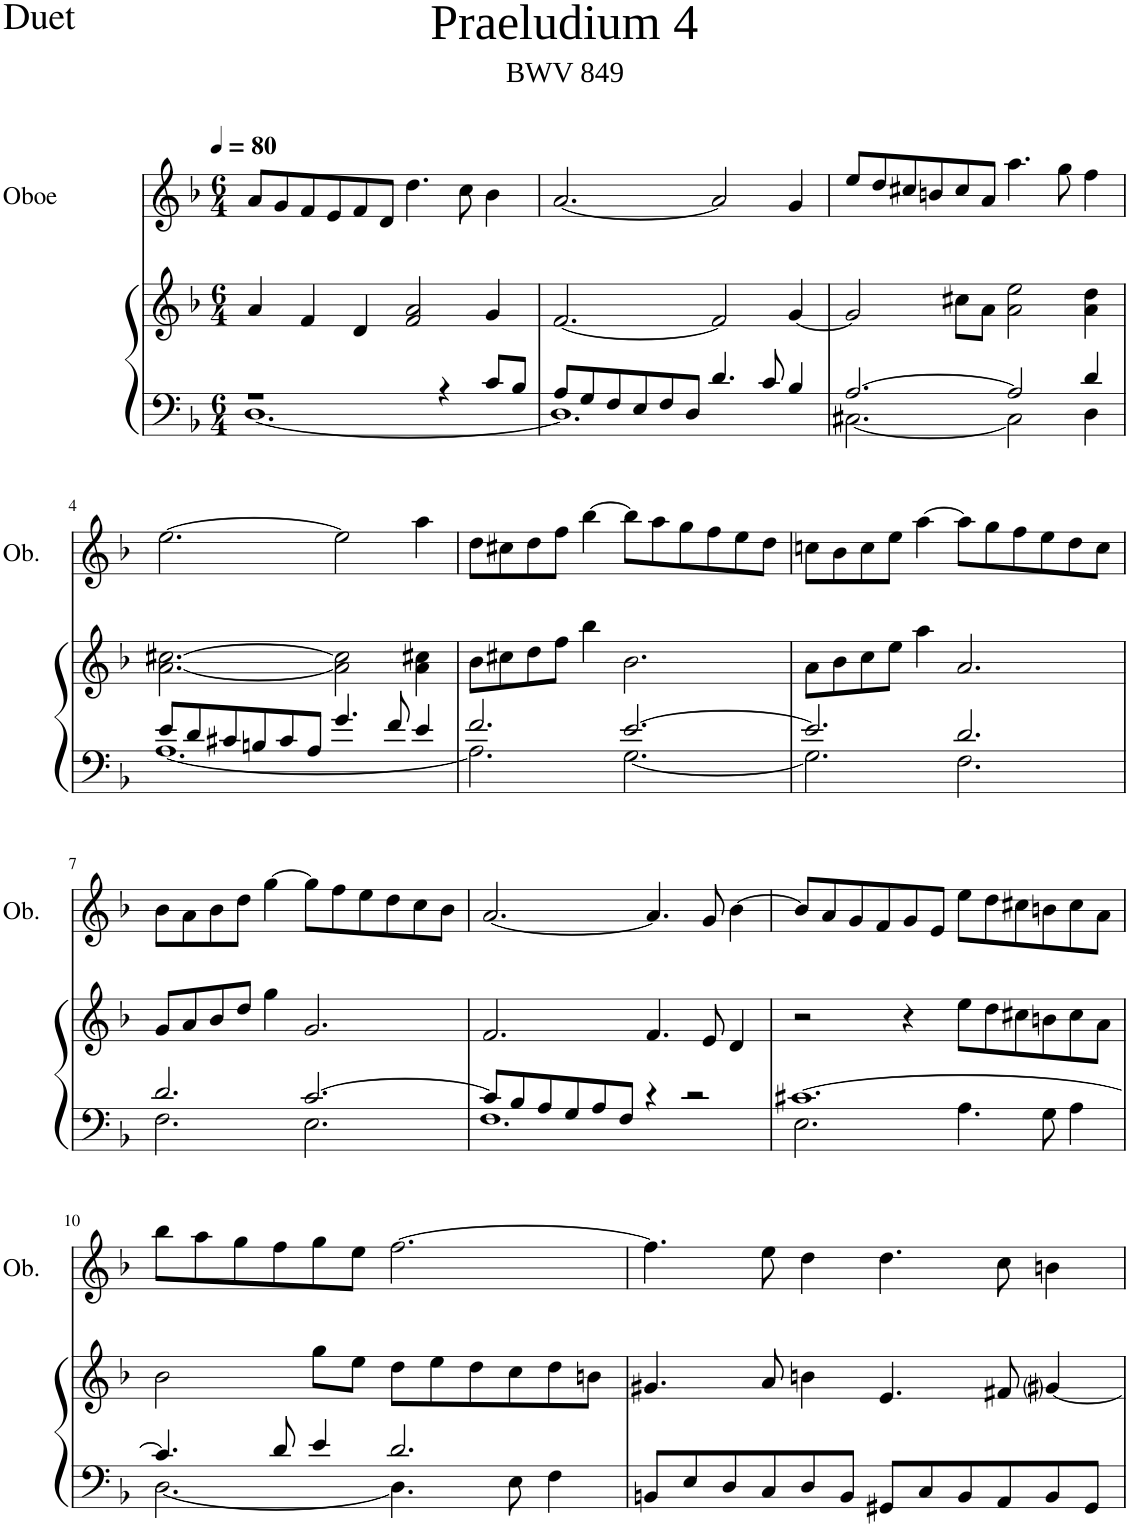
**kern	**kern	**kern
*part2	*part2	*part1
*staff3	*staff2	*staff1
*I"Piano	*	*I"Oboe
*I'Pno	*	*I'Ob.
*clefF4	*clefG2	*clefG2
*k[b-]	*k[b-]	*k[b-]
*M6/4	*M6/4	*M6/4
*MM80	*MM80	*MM80
=1	=1	=1
*^	*	*
1r	[1.D	4a/	8a/L
.	.	.	8g/
.	.	4f/	8f/
.	.	.	8e/
.	.	4d/	8f/
.	.	.	8d/J
.	.	2f/ 2a/	4.dd\
4r	.	.	.
.	.	.	8cc\
8c/L	.	4g/	4b-\
8B-/J	.	.	.
=2	=2	=2	=2
8A/L	1.D]	[2.f/	[2.a/
8G/	.	.	.
8F/	.	.	.
8E/	.	.	.
8F/	.	.	.
8D/J	.	.	.
4.d/	.	2f/]	2a/]
8c/	.	.	.
4B-/	.	[4g/	4g/
=3	=3	=3	=3
[2.A/	[2.C#X\	2g/]	8ee/L
.	.	.	8dd/
.	.	.	8cc#X/
.	.	.	8bn/
.	.	8cc#X\L	8cc#/
.	.	8a\J	8a/J
2A/]	2C#\]	2a\ 2ee\	4.aa\
.	.	.	8gg\
4d/	4D\	4a\ 4dd\	4ff\
!!LO:LB:g=z
=4	=4	=4	=4
8e/L	[1.A	[2.a\ [2.cc#X\	[2.ee\
8d/	.	.	.
8c#X/	.	.	.
8Bn/	.	.	.
8c#/	.	.	.
8A/J	.	.	.
4.g/	.	2a\] 2cc#\]	2ee\]
8f/	.	.	.
4e/	.	4a\ 4cc#X\	4aa\
=5	=5	=5	=5
2.f/	2.A\]	8b-\L	8dd\L
.	.	8cc#X\	8cc#X\
.	.	8dd\	8dd\
.	.	8ff\J	8ff\J
.	.	4bb-\	[4bb-\
[2.e/	[2.G\	2.b-\	8bb-\L]
.	.	.	8aa\
.	.	.	8gg\
.	.	.	8ff\
.	.	.	8ee\
.	.	.	8dd\J
=6	=6	=6	=6
2.e/]	2.G\]	8a\L	8ccn\L
.	.	8b-\	8b-\
.	.	8cc\	8cc\
.	.	8ee\J	8ee\J
.	.	4aa\	[4aa\
2.d/	2.F\	2.a/	8aa\L]
.	.	.	8gg\
.	.	.	8ff\
.	.	.	8ee\
.	.	.	8dd\
.	.	.	8cc\J
!!LO:LB:g=z
=7	=7	=7	=7
2.d/	2.F\	8g/L	8b-\L
.	.	8a/	8a\
.	.	8b-/	8b-\
.	.	8dd/J	8dd\J
.	.	4gg\	[4gg\
[2.c/	2.E\	2.g/	8gg\L]
.	.	.	8ff\
.	.	.	8ee\
.	.	.	8dd\
.	.	.	8cc\
.	.	.	8b-\J
=8	=8	=8	=8
8c/L]	1.F	2.f/	[2.a/
8B-/	.	.	.
8A/	.	.	.
8G/	.	.	.
8A/	.	.	.
8F/J	.	.	.
4r	.	4.f/	4.a/]
2r	.	.	.
.	.	8e/	8g/
.	.	4d/	[4b-\
=9	=9	=9	=9
[1.c#X	2.E\	2r	8b-/L]
.	.	.	8a/
.	.	.	8g/
.	.	.	8f/
.	.	4r	8g/
.	.	.	8e/J
.	4.A\	8ee\L	8ee\L
.	.	8dd\	8dd\
.	.	8cc#X\	8cc#X\
.	8G\	8bn\	8bn\
.	4A\	8cc#\	8cc#\
.	.	8a\J	8a\J
!!LO:LB:g=z
=10	=10	=10	=10
4.c#/]	[2.D\	2b-\	8bb-\L
.	.	.	8aa\
.	.	.	8gg\
8d/	.	.	8ff\
4e/	.	8gg\L	8gg\
.	.	8ee\J	8ee\J
2.d/	4.D\]	8dd\L	[2.ff\
.	.	8ee\	.
.	.	8dd\	.
.	8E\	8cc\	.
.	4F\	8dd\	.
.	.	8bn\J	.
*v	*v	*	*
=11	=11	=11
8BBn/L	4.g#X/	4.ff\]
8E/	.	.
8D/	.	.
8C/	8a/	8ee\
8D/	4bn\	4dd\
8BB/J	.	.
8GG#X/L	4.e/	4.dd\
8C/	.	.
8BB/	.	.
8AA/	8f#X/	8cc\
8BB/	[4g#i/	4bn\
8GG#/J	.	.
=	=	=
*-	*-	*-
